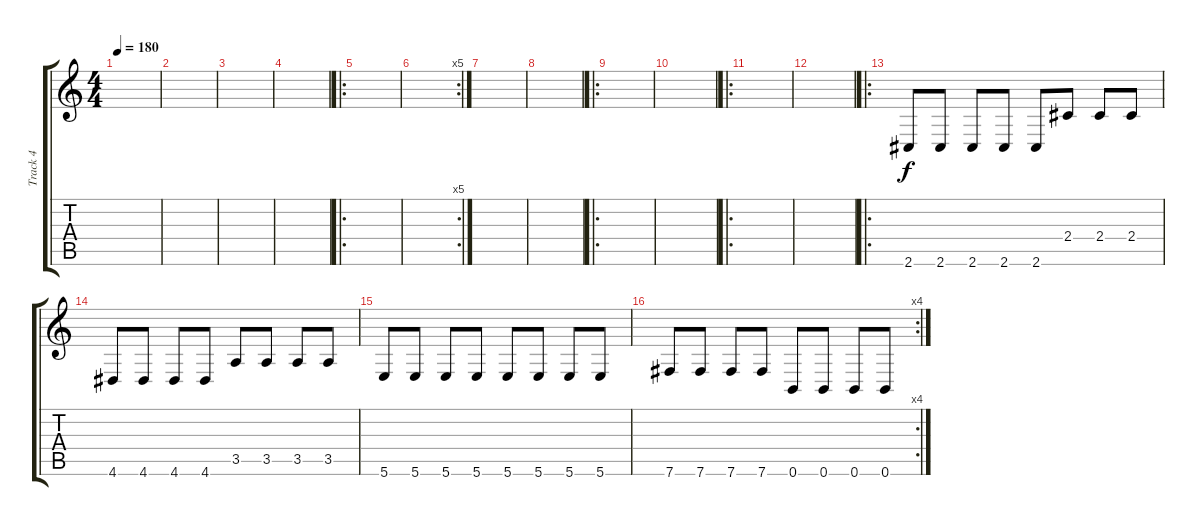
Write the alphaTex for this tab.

\track ("Track 4" "Track 4") {instrument distortionguitar}
\staff {score tabs}
\tuning (Db4 Ab3 E3 B2 Gb2 B1) {hide}
\ts (4 4)
\tempo 180
\clef g2
\ks c
|
|
|
|
\ro
|
\rc 5
|
|
|
\ro
|
|
\ro
|
|
\ro
2.6.8 2.6.8 2.6.8 2.6.8 2.6.8 2.4.8 2.4.8 2.4.8 |
4.6.8 4.6.8 4.6.8 4.6.8 3.5.8 3.5.8 3.5.8 3.5.8 |
5.6.8 5.6.8 5.6.8 5.6.8 5.6.8 5.6.8 5.6.8 5.6.8 |
\rc 4
7.6.8 7.6.8 7.6.8 7.6.8 0.6.8 0.6.8 0.6.8 0.6.8
